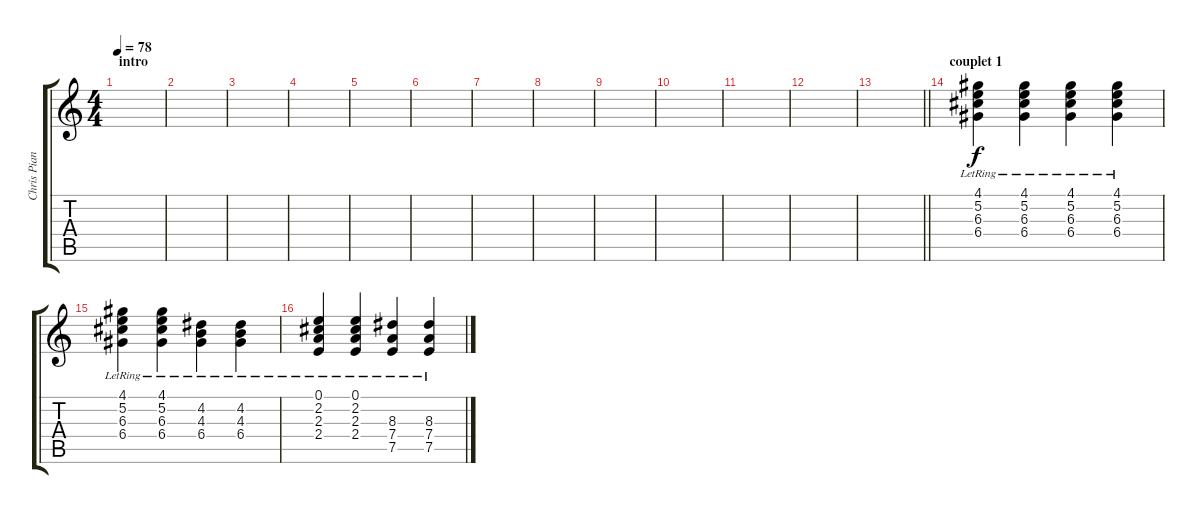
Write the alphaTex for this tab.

\track ("Chris Piano" "Chris Pian") {instrument acousticguitarnylon}
\staff {score tabs}
\tuning (E4 B3 G3 D3 A2 E2) {hide}
\ts (4 4)
\section ("" "intro")
\tempo 78
\clef g2
\ks c
|
|
|
|
|
|
|
|
|
|
|
|
\barLineRight lightlight
|
\section ("" "couplet 1")
(4.1{lr} 5.2{lr} 6.3{lr} 6.4{lr}).4 (4.1{lr} 5.2{lr} 6.3{lr} 6.4{lr}).4 (4.1{lr} 5.2{lr} 6.3{lr} 6.4{lr}).4 (4.1{lr} 5.2{lr} 6.3{lr} 6.4{lr}).4 |
(4.1{lr} 5.2{lr} 6.3{lr} 6.4{lr}).4 (4.1{lr} 5.2{lr} 6.3{lr} 6.4{lr}).4 (4.2{lr} 4.3{lr} 6.4{lr}).4 (4.2{lr} 4.3{lr} 6.4{lr}).4 |
(0.1{lr} 2.2{lr} 2.3{lr} 2.4{lr}).4 (0.1{lr} 2.2{lr} 2.3{lr} 2.4{lr}).4 (8.3{lr} 7.4{lr} 7.5{lr}).4 (8.3{lr} 7.4{lr} 7.5{lr}).4
